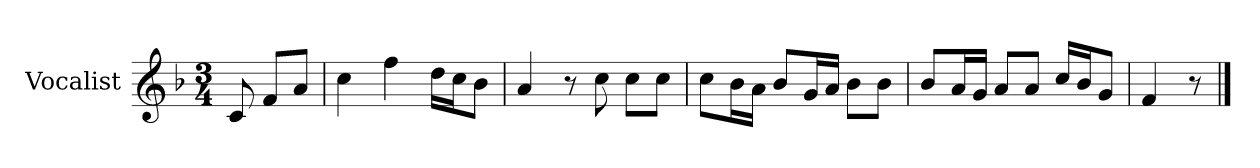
**kern
*part1
*staff1
*I"Vocalist
*k[b-]
*F:
*M3/4
=
8c
8fL
8aJ
=1
4cc
4ff
16ddLL
16ccJ
8b-J
=2
4a
8r
8cc
8ccL
8ccJ
=3
8ccL
16b-L
16aJJ
8b-L
16gL
16aJJ
8b-L
8b-J
=4
8b-L
16aL
16gJJ
8aL
8aJ
16ccLL
16b-J
8gJ
=5
4f
8r
==
*-
